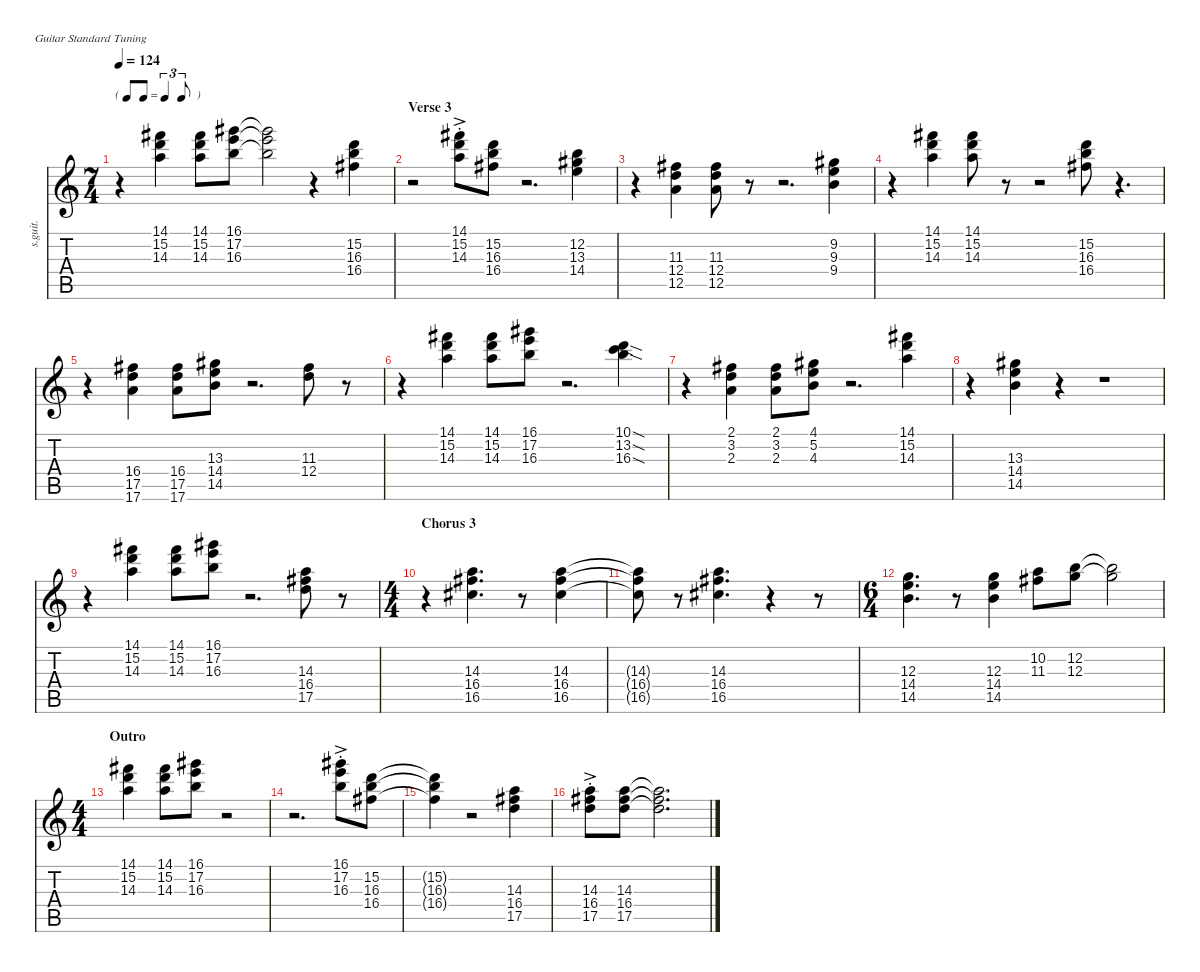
\defaultSystemsLayout 4
\hideDynamics
\bracketExtendMode nobrackets
\track ("Richard Wright | Wurlitzer EP-200 | Electric Piano" "s.guit.") {instrument electricpiano1}
\staff {score tabs}
\tuning (E4 B3 G3 D3 A2 E2)
\displaytranspose 12
\ts (7 4)
\tf triplet8th
\tempo 124
\clef g2
\ks c
r.4{dy ff} (14.1{acc #} 15.2 14.3).4 (14.1{acc #} 15.2 14.3).8 (16.1{acc #} 17.2 16.3).8{dy f} (16.1{t acc #} 17.2{t} 16.3{t}).2 r.4 (15.2 16.3 16.4{acc #}).4{dy ff} |
\section ("" "Verse 3")
r.2 (14.1{ac st acc #} 15.2{ac st} 14.3{ac st}).8{dy pp} (15.2 16.3 16.4{acc #}).8{dy f} r.2{d} (12.2 13.3{acc #} 14.4).4{dy mf} |
r.4 (11.3{acc #} 12.4 12.5).4{dy f} (11.3{acc #} 12.4 12.5).8 r.8 r.2{d} (9.2{acc #} 9.3 9.4).4 |
r.4 (14.1{acc #} 15.2 14.3).4{dy ff} (14.1{acc #} 15.2 14.3).8{dy mp} r.8 r.2 (15.2 16.3 16.4{acc #}).8 r.4{d} |
r.4 (16.4{acc #} 17.5 17.6).4{dy f} (16.4{acc #} 17.5 17.6).8{dy mp} (13.3{acc #} 14.4 14.5).8{dy f} r.2{d} (11.3{acc #} 12.4).8 r.8 |
r.4 (14.1{acc #} 15.2 14.3).4 (14.1{acc #} 15.2 14.3).8{dy mp} (16.1{acc #} 17.2 16.3).8{dy f} r.2{d} (10.1{sod} 13.2{sod} 16.3{sod}).4{dy ff} |
r.4 (2.1{acc #} 3.2 2.3).4 (2.1{acc #} 3.2 2.3).8{dy mp} (4.1{acc #} 5.2 4.3).8{dy f} r.2{d} (14.1{acc #} 15.2 14.3).4{dy ff} |
r.4 (13.3{acc #} 14.4 14.5).4 r.4 r.1 |
r.4 (14.1{acc #} 15.2 14.3).4{dy f} (14.1{acc #} 15.2 14.3).8{dy p} (16.1{acc #} 17.2 16.3).8{dy ff} r.2{d} (14.3 16.4{acc #} 17.5).8{dy f} r.8 |
\ts (4 4)
\beaming (8 2 2 2 2)
\section ("" "Chorus 3")
r.4 (14.3 16.4{acc #} 16.5{acc #}).4{d dy ff} r.8 (14.3 16.4{acc #} 16.5{acc #}).4{dy mp} |
(14.3{t} 16.4{t acc #} 16.5{t acc #}).8{dy f} r.8 (14.3 16.4{acc #} 16.5{acc #}).4{d dy mf} r.4 r.8 |
\ts (6 4)
\beaming (8 2 2 2 2)
(12.3 14.4 14.5).4{d dy f} r.8 (12.3 14.4 14.5).4{dy ff} (10.2 11.3{acc #}).8{dy mf} (12.2 12.3).8{dy ff} (12.2{t} 12.3{t}).2{dy f} |
\ts (4 4)
\beaming (8 2 2 2 2)
\section ("" "Outro")
(14.1{acc #} 15.2 14.3).4{dy ff} (14.1{acc #} 15.2 14.3).8{dy mp} (16.1{acc #} 17.2 16.3).8{dy ff} r.2 |
r.2{d} (16.1{ac st acc #} 17.2{ac st} 16.3{ac st}).8{dy pp} (15.2 16.3 16.4{acc #}).8{dy ff} |
(15.2{t} 16.3{t} 16.4{t acc #}).4{dy f} r.2 (14.3 16.4{acc #} 17.5).4 |
(14.3{ac st} 16.4{ac st acc #} 17.5{ac st}).8{dy ppp} (14.3 16.4{acc #} 17.5).8{dy ff} (14.3{t} 16.4{t acc #} 17.5{t}).2{d dy f}
